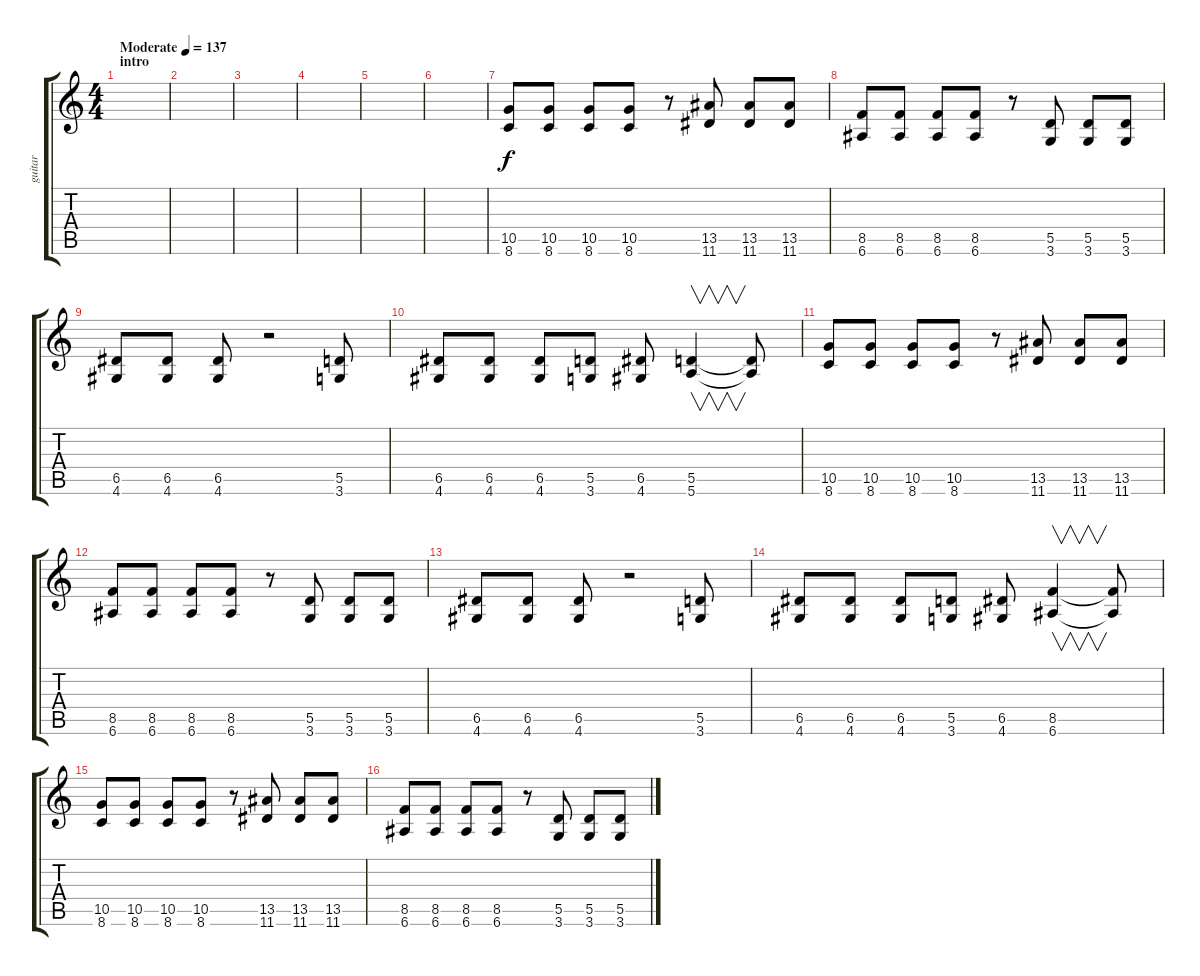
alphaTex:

\track ("guitar " "guitar ") {instrument distortionguitar}
\staff {score tabs}
\tuning (E4 B3 G3 D3 A2 E2) {hide}
\ts (4 4)
\section ("" "intro")
\tempo (137 "Moderate")
\clef g2
\ks c
|
|
|
|
|
|
(10.5 8.6).8 (10.5 8.6).8 (10.5 8.6).8 (10.5 8.6).8 r.8 (13.5 11.6).8 (13.5 11.6).8 (13.5 11.6).8 |
(8.5 6.6).8 (8.5 6.6).8 (8.5 6.6).8 (8.5 6.6).8 r.8 (5.5 3.6).8 (5.5 3.6).8 (5.5 3.6).8 |
(6.5 4.6).8 (6.5 4.6).8 (6.5 4.6).8 r.2 (5.5 3.6).8 |
(6.5 4.6).8 (6.5 4.6).8 (6.5 4.6).8 (5.5 3.6).8 (6.5 4.6).8 (5.5 5.6).4{v} (5.5{t} 5.6{t}).8 |
(10.5 8.6).8 (10.5 8.6).8 (10.5 8.6).8 (10.5 8.6).8 r.8 (13.5 11.6).8 (13.5 11.6).8 (13.5 11.6).8 |
(8.5 6.6).8 (8.5 6.6).8 (8.5 6.6).8 (8.5 6.6).8 r.8 (5.5 3.6).8 (5.5 3.6).8 (5.5 3.6).8 |
(6.5 4.6).8 (6.5 4.6).8 (6.5 4.6).8 r.2 (5.5 3.6).8 |
(6.5 4.6).8 (6.5 4.6).8 (6.5 4.6).8 (5.5 3.6).8 (6.5 4.6).8 (8.5 6.6).4{v} (8.5{t} 6.6{t}).8 |
(10.5 8.6).8 (10.5 8.6).8 (10.5 8.6).8 (10.5 8.6).8 r.8 (13.5 11.6).8 (13.5 11.6).8 (13.5 11.6).8 |
(8.5 6.6).8 (8.5 6.6).8 (8.5 6.6).8 (8.5 6.6).8 r.8 (5.5 3.6).8 (5.5 3.6).8 (5.5 3.6).8
